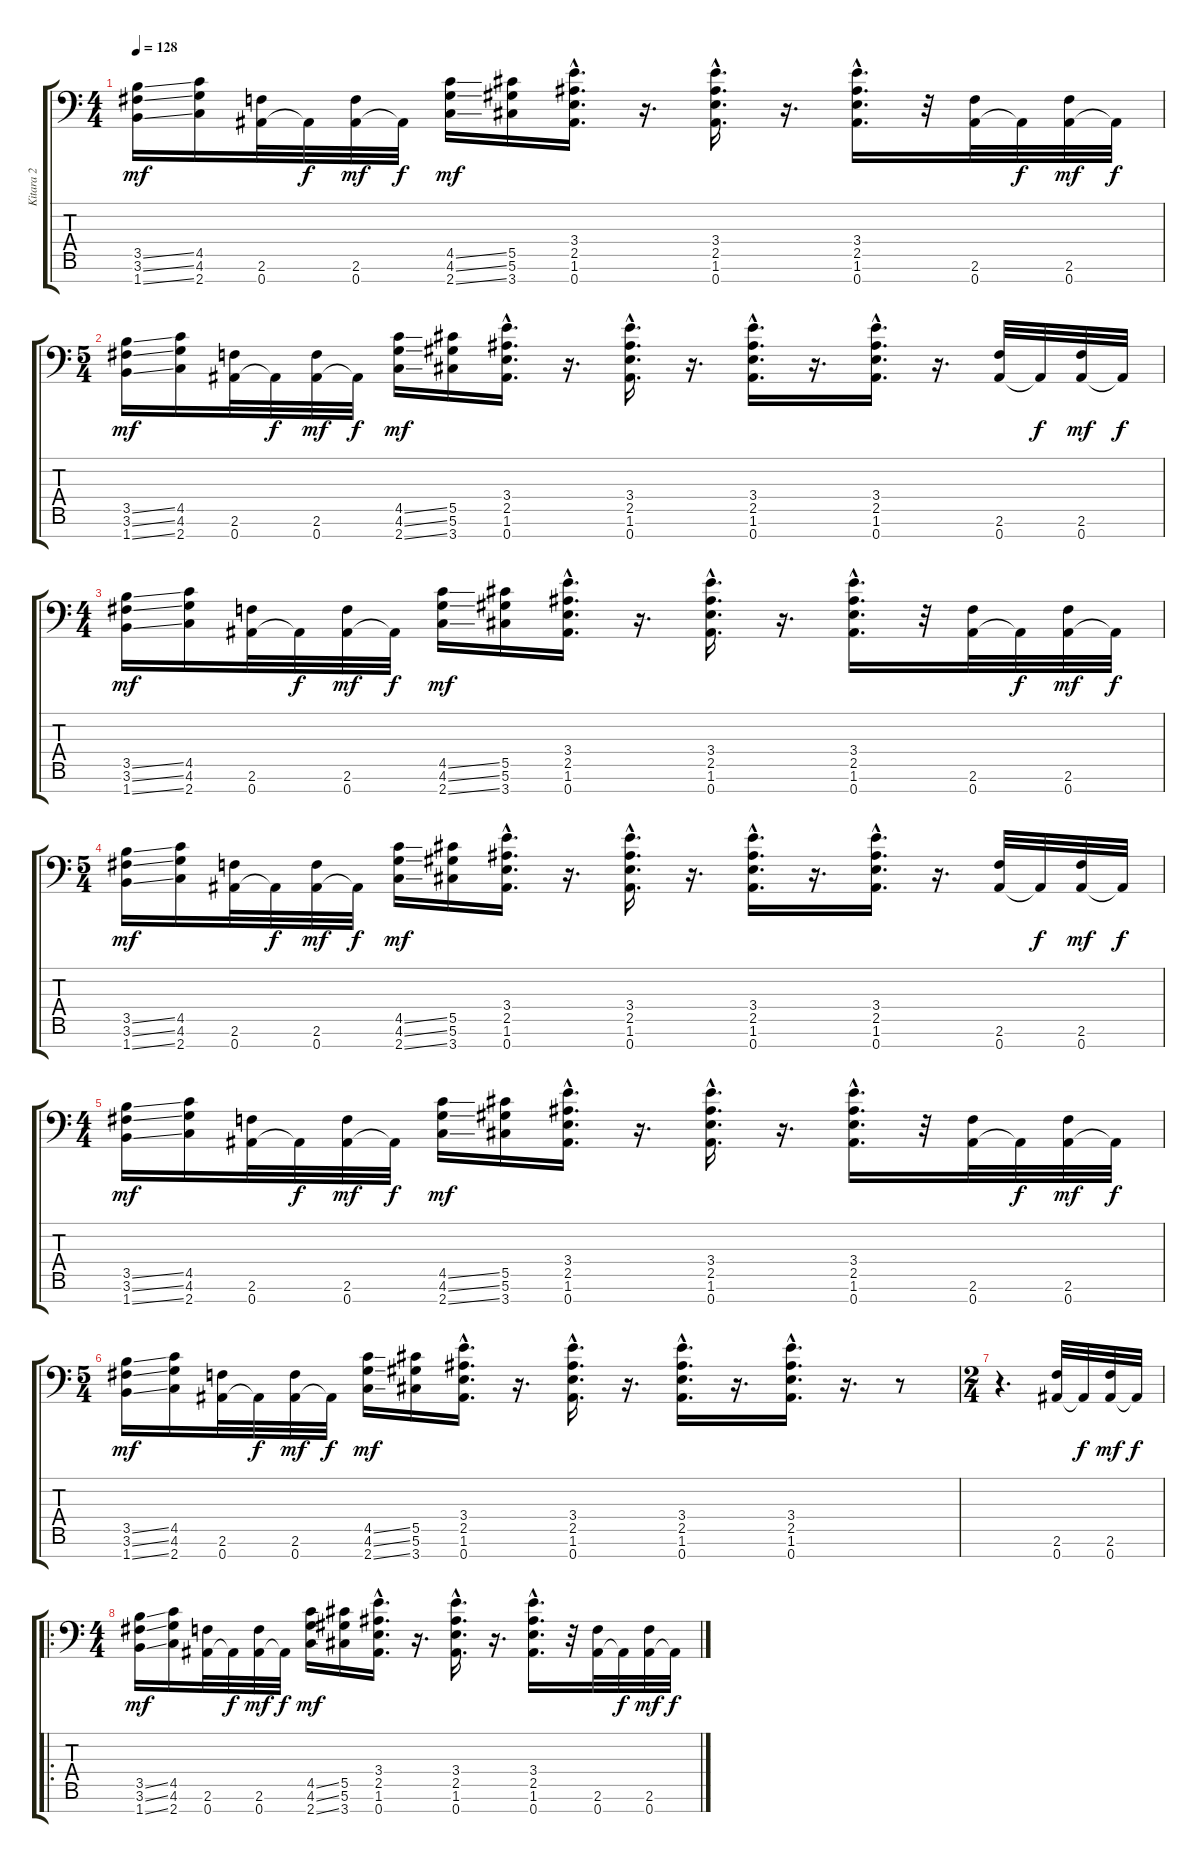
\track ("Kitara 2" "Kitara 2") {instrument distortionguitar}
\staff {score tabs}
\tuning (Eb4 Bb3 Gb3 Db3 Ab2 Eb2 Bb1) {hide}
\ts (4 4)
\tempo 128
\clef f4
\ks c
(3.5{ss} 3.6{ss} 1.7{ss}).16{dy mf} (4.5 4.6 2.7).16 (2.6 0.7).32 0.7{t}.32{dy f} (2.6 0.7).32{dy mf} 0.7{t}.32{dy f} (4.5{ss} 4.6{ss} 2.7{ss}).16{dy mf} (5.5 5.6 3.7).16 (3.4{hac} 2.5{hac} 1.6{hac} 0.7{hac}).16{d} r.16{d} (3.4{hac} 2.5{hac} 1.6{hac} 0.7{hac}).16{d} r.16{d} (3.4{hac} 2.5{hac} 1.6{hac} 0.7{hac}).16{d} r.32 (2.6 0.7).32 0.7{t}.32{dy f} (2.6 0.7).32{dy mf} 0.7{t}.32{dy f} |
\ts (5 4)
(3.5{ss} 3.6{ss} 1.7{ss}).16{dy mf} (4.5 4.6 2.7).16 (2.6 0.7).32 0.7{t}.32{dy f} (2.6 0.7).32{dy mf} 0.7{t}.32{dy f} (4.5{ss} 4.6{ss} 2.7{ss}).16{dy mf} (5.5 5.6 3.7).16 (3.4{hac} 2.5{hac} 1.6{hac} 0.7{hac}).16{d} r.16{d} (3.4{hac} 2.5{hac} 1.6{hac} 0.7{hac}).16{d} r.16{d} (3.4{hac} 2.5{hac} 1.6{hac} 0.7{hac}).16{d} r.16{d} (3.4{hac} 2.5{hac} 1.6{hac} 0.7{hac}).16{d} r.16{d} (2.6 0.7).32 0.7{t}.32{dy f} (2.6 0.7).32{dy mf} 0.7{t}.32{dy f} |
\ts (4 4)
(3.5{ss} 3.6{ss} 1.7{ss}).16{dy mf} (4.5 4.6 2.7).16 (2.6 0.7).32 0.7{t}.32{dy f} (2.6 0.7).32{dy mf} 0.7{t}.32{dy f} (4.5{ss} 4.6{ss} 2.7{ss}).16{dy mf} (5.5 5.6 3.7).16 (3.4{hac} 2.5{hac} 1.6{hac} 0.7{hac}).16{d} r.16{d} (3.4{hac} 2.5{hac} 1.6{hac} 0.7{hac}).16{d} r.16{d} (3.4{hac} 2.5{hac} 1.6{hac} 0.7{hac}).16{d} r.32 (2.6 0.7).32 0.7{t}.32{dy f} (2.6 0.7).32{dy mf} 0.7{t}.32{dy f} |
\ts (5 4)
(3.5{ss} 3.6{ss} 1.7{ss}).16{dy mf} (4.5 4.6 2.7).16 (2.6 0.7).32 0.7{t}.32{dy f} (2.6 0.7).32{dy mf} 0.7{t}.32{dy f} (4.5{ss} 4.6{ss} 2.7{ss}).16{dy mf} (5.5 5.6 3.7).16 (3.4{hac} 2.5{hac} 1.6{hac} 0.7{hac}).16{d} r.16{d} (3.4{hac} 2.5{hac} 1.6{hac} 0.7{hac}).16{d} r.16{d} (3.4{hac} 2.5{hac} 1.6{hac} 0.7{hac}).16{d} r.16{d} (3.4{hac} 2.5{hac} 1.6{hac} 0.7{hac}).16{d} r.16{d} (2.6 0.7).32 0.7{t}.32{dy f} (2.6 0.7).32{dy mf} 0.7{t}.32{dy f} |
\ts (4 4)
(3.5{ss} 3.6{ss} 1.7{ss}).16{dy mf} (4.5 4.6 2.7).16 (2.6 0.7).32 0.7{t}.32{dy f} (2.6 0.7).32{dy mf} 0.7{t}.32{dy f} (4.5{ss} 4.6{ss} 2.7{ss}).16{dy mf} (5.5 5.6 3.7).16 (3.4{hac} 2.5{hac} 1.6{hac} 0.7{hac}).16{d} r.16{d} (3.4{hac} 2.5{hac} 1.6{hac} 0.7{hac}).16{d} r.16{d} (3.4{hac} 2.5{hac} 1.6{hac} 0.7{hac}).16{d} r.32 (2.6 0.7).32 0.7{t}.32{dy f} (2.6 0.7).32{dy mf} 0.7{t}.32{dy f} |
\ts (5 4)
(3.5{ss} 3.6{ss} 1.7{ss}).16{dy mf} (4.5 4.6 2.7).16 (2.6 0.7).32 0.7{t}.32{dy f} (2.6 0.7).32{dy mf} 0.7{t}.32{dy f} (4.5{ss} 4.6{ss} 2.7{ss}).16{dy mf} (5.5 5.6 3.7).16 (3.4{hac} 2.5{hac} 1.6{hac} 0.7{hac}).16{d} r.16{d} (3.4{hac} 2.5{hac} 1.6{hac} 0.7{hac}).16{d} r.16{d} (3.4{hac} 2.5{hac} 1.6{hac} 0.7{hac}).16{d} r.16{d} (3.4{hac} 2.5{hac} 1.6{hac} 0.7{hac}).16{d} r.16{d} r.8 |
\ts (2 4)
r.4{d} (2.6 0.7).32 0.7{t}.32{dy f} (2.6 0.7).32{dy mf} 0.7{t}.32{dy f} |
\ro
\ts (4 4)
(3.5{ss} 3.6{ss} 1.7{ss}).16{dy mf} (4.5 4.6 2.7).16 (2.6 0.7).32 0.7{t}.32{dy f} (2.6 0.7).32{dy mf} 0.7{t}.32{dy f} (4.5{ss} 4.6{ss} 2.7{ss}).16{dy mf} (5.5 5.6 3.7).16 (3.4{hac} 2.5{hac} 1.6{hac} 0.7{hac}).16{d} r.16{d} (3.4{hac} 2.5{hac} 1.6{hac} 0.7{hac}).16{d} r.16{d} (3.4{hac} 2.5{hac} 1.6{hac} 0.7{hac}).16{d} r.32 (2.6 0.7).32 0.7{t}.32{dy f} (2.6 0.7).32{dy mf} 0.7{t}.32{dy f}
